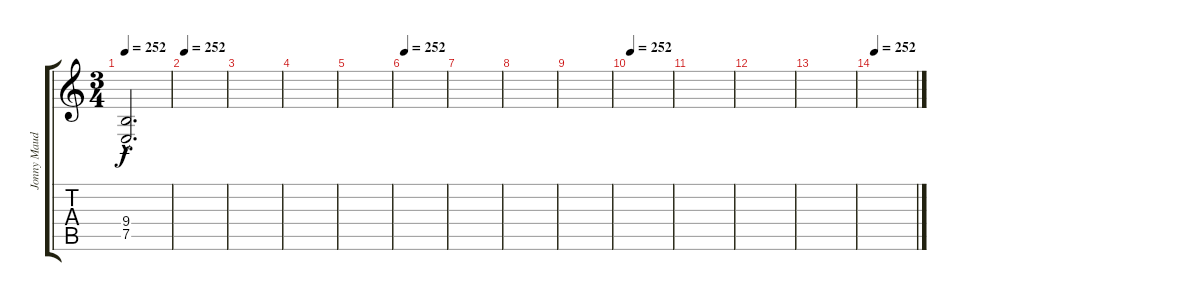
\track ("Jonny Maudling (Choir)" "Jonny Maud") {instrument choiraahs}
\staff {score tabs}
\tuning (E4 B3 G3 D3 A2 E2) {hide}
\ts (3 4)
\tempo 252
\clef g2
\ks c
(9.4{hac} 7.5{hac t}).2{d dy f} |
\tempo 252
|
|
|
|
\tempo 252
|
|
|
|
\tempo 252
|
|
|
|
\tempo 252
